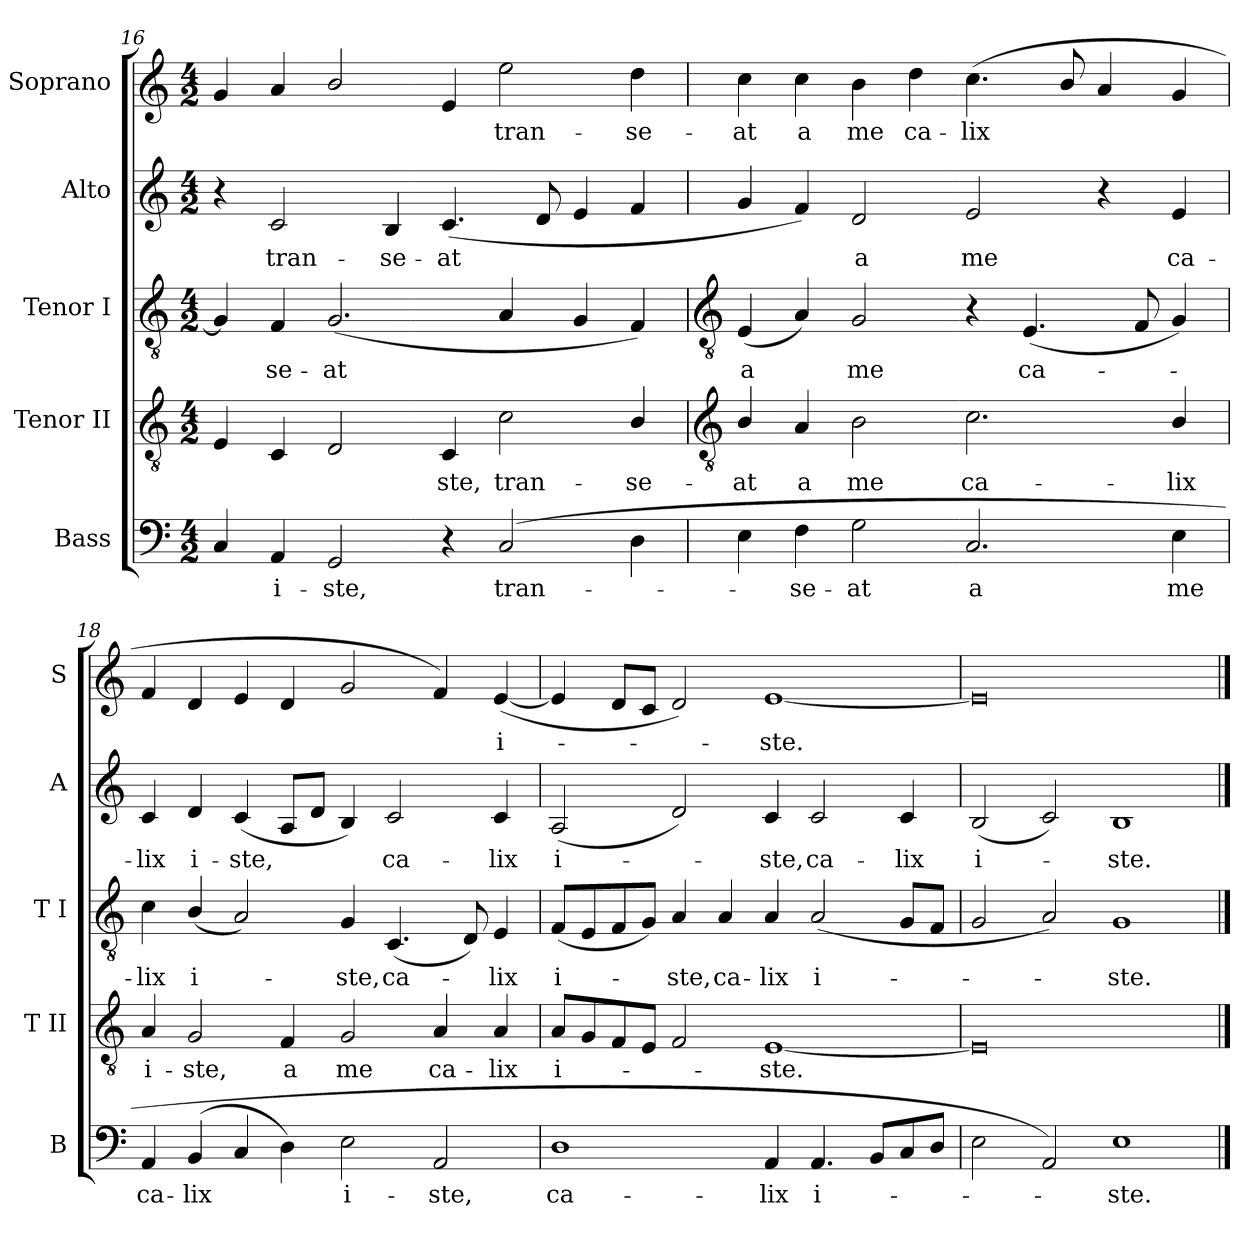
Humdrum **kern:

**kern	**text	**kern	**text	**kern	**text	**kern	**text	**kern	**text
*part5	*part5	*part4	*part4	*part3	*part3	*part2	*part2	*part1	*part1
*staff5	*staff5	*staff4	*staff4	*staff3	*staff3	*staff2	*staff2	*staff1	*staff1
*I"Bass	*	*I"Tenor II	*	*I"Tenor I	*	*I"Alto	*	*I"Soprano	*
*I'B	*	*I'T II	*	*I'T I	*	*I'A	*	*I'S	*
*clefF4	*	*clefGv2	*	*clefGv2	*	*clefG2	*	*clefG2	*
*k[]	*	*k[]	*	*k[]	*	*k[]	*	*k[]	*
*C:	*	*C:	*	*C:	*	*C:	*	*C:	*
*M4/2	*	*M4/2	*	*M4/2	*	*M4/2	*	*M4/2	*
=16	=16	=16	=16	=16	=16	=16	=16	=16	=16
4C	.	4E	.	4G]	.	4r	.	4g	.
!	!LO:LY:b	!	!	!	!LO:LY:b	!	!LO:LY:b	!	!
4AA	i-	4C	.	4F	se-	2c	tran-	4a	.
!	!LO:LY:b	!	!	!	!LO:LY:b	!	!	!	!
2GG	-ste,	2D	.	(<2.G	-at	.	.	2b/	.
!	!	!	!	!	!	!	!LO:LY:b	!	!
.	.	.	.	.	.	4B	-se-	.	.
!	!	!	!LO:LY:b	!	!	!	!LO:LY:b	!	!
4r	.	4C	ste,	.	.	(<4.c	-at	4e	.
!	!LO:LY:b	!	!LO:LY:b	!	!	!	!	!	!LO:LY:b
(<2C	tran-	2c	tran-	4A	.	.	.	2ee	tran-
.	.	.	.	.	.	8d	.	.	.
.	.	.	.	4G	.	4e	.	.	.
!	!	!	!LO:LY:b	!	!	!	!	!	!LO:LY:b
4D	.	4B/	-se-	4F)	.	4f	.	4dd	-se-
!!LO:LB:g=z
=17	=17	=17	=17	=17	=17	=17	=17	=17	=17
*	*	*clefGv2	*	*clefGv2	*	*	*	*	*
!	!	!	!LO:LY:b	!	!LO:LY:b	!	!	!	!LO:LY:b
4E	.	4B/	-at	(<4E	a	4g	.	4cc	-at
!	!LO:LY:b	!	!LO:LY:b	!	!	!	!	!	!LO:LY:b
4F	se-	4A	a	4A)	.	4f)	.	4cc	a
!	!LO:LY:b	!	!LO:LY:b	!	!LO:LY:b	!	!LO:LY:b	!	!LO:LY:b
2G	-at	2B	me	2G	me	2d	a	4b	me
!	!	!	!	!	!	!	!	!	!LO:LY:b
.	.	.	.	.	.	.	.	4dd	ca-
!	!LO:LY:b	!	!LO:LY:b	!	!	!	!LO:LY:b	!	!LO:LY:b
2.C	a	2.c	ca-	4r	.	2e	me	(<4.cc	-lix
!	!	!	!	!	!LO:LY:b	!	!	!	!
.	.	.	.	(<4.E	ca-	.	.	.	.
.	.	.	.	.	.	.	.	8b/	.
.	.	.	.	.	.	4r	.	4a	.
.	.	.	.	8F	.	.	.	.	.
!	!LO:LY:b	!	!LO:LY:b	!	!	!	!LO:LY:b	!	!
4E	me	4B/	-lix	4G)	.	4e	ca-	4g	.
=18	=18	=18	=18	=18	=18	=18	=18	=18	=18
!	!LO:LY:b	!	!LO:LY:b	!	!LO:LY:b	!	!LO:LY:b	!	!
4AA	ca-	4A	i-	4c	lix	4c	-lix	4f	.
!	!LO:LY:b	!	!LO:LY:b	!	!LO:LY:b	!	!LO:LY:b	!	!
(<4BB	-lix	2G	-ste,	(<4B/	i-	4d	i-	4d	.
!	!	!	!	!	!	!	!LO:LY:b	!	!
4C	.	.	.	2A)	.	(<4c	-ste,	4e	.
!	!	!	!LO:LY:b	!	!	!	!	!	!
4D)	.	4F	a	.	.	8AL	.	4d	.
.	.	.	.	.	.	8dJ	.	.	.
!	!LO:LY:b	!	!LO:LY:b	!	!LO:LY:b	!	!	!	!
2E	i-	2G	me	4G	ste,	4B)	.	2g	.
!	!	!	!	!	!LO:LY:b	!	!LO:LY:b	!	!
.	.	.	.	(<4.C	ca-	2c	ca-	.	.
!	!LO:LY:b	!	!LO:LY:b	!	!	!	!	!	!
2AA	-ste,	4A	ca-	.	.	.	.	4f)	.
.	.	.	.	8D)	.	.	.	.	.
!	!	!	!LO:LY:b	!	!LO:LY:b	!	!LO:LY:b	!	!LO:LY:b
.	.	4A	-lix	4E	lix	4c	-lix	(<[4e	i-
=19	=19	=19	=19	=19	=19	=19	=19	=19	=19
!	!LO:LY:b	!	!LO:LY:b	!	!LO:LY:b	!	!LO:LY:b	!	!
1D	ca-	8AL	i-	(<8FL	i-	(<2A	i-	4e]	.
.	.	8G	.	8E	.	.	.	.	.
.	.	8F	.	8F	.	.	.	8dL	.
.	.	8EJ	.	8GJ)	.	.	.	8cJ	.
!	!	!	!	!	!LO:LY:b	!	!	!	!
.	.	2F	.	4A	ste,	2d)	.	2d)	.
!	!	!	!	!	!LO:LY:b	!	!	!	!
.	.	.	.	4A	ca-	.	.	.	.
!	!LO:LY:b	!	!LO:LY:b	!	!LO:LY:b	!	!LO:LY:b	!	!LO:LY:b
4AA	-lix	[1E	ste.	4A	-lix	4c	ste,	[1e	ste.
!	!LO:LY:b	!	!	!	!LO:LY:b	!	!LO:LY:b	!	!
4.AA	i-	.	.	(<2A	i-	2c	ca-	.	.
8BBL	.	.	.	.	.	.	.	.	.
!	!	!	!	!	!	!	!LO:LY:b	!	!
8C	.	.	.	8GL	.	4c	-lix	.	.
8DJ	.	.	.	8FJ	.	.	.	.	.
=20	=20	=20	=20	=20	=20	=20	=20	=20	=20
!	!	!	!	!	!	!	!LO:LY:b	!	!
2E	.	0E]	.	2G	.	(<2B	i-	0e]	.
2AA)	.	.	.	2A)	.	2c)	.	.	.
!	!LO:LY:b	!	!	!	!LO:LY:b	!	!LO:LY:b	!	!
1E	ste.	.	.	1G	ste.	1B	ste.	.	.
==	==	==	==	==	==	==	==	==	==
*-	*-	*-	*-	*-	*-	*-	*-	*-	*-
